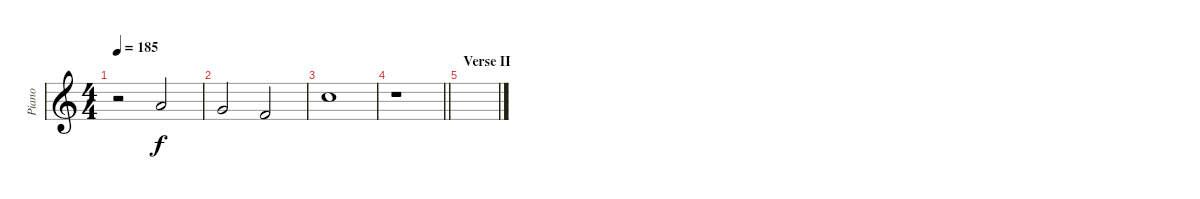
\track ("Piano" "Piano") {instrument acousticgrandpiano}
\staff {score}
\tuning (E4 B3 G3 D3 A2 D2) {hide}
\ts (4 4)
\tempo 185
\clef g2
\ks c
r.2{dy f} 5.1.2 |
3.1.2 1.1.2 |
8.1.1 |
\barLineRight lightlight
r.1 |
\section ("" "Verse II")
